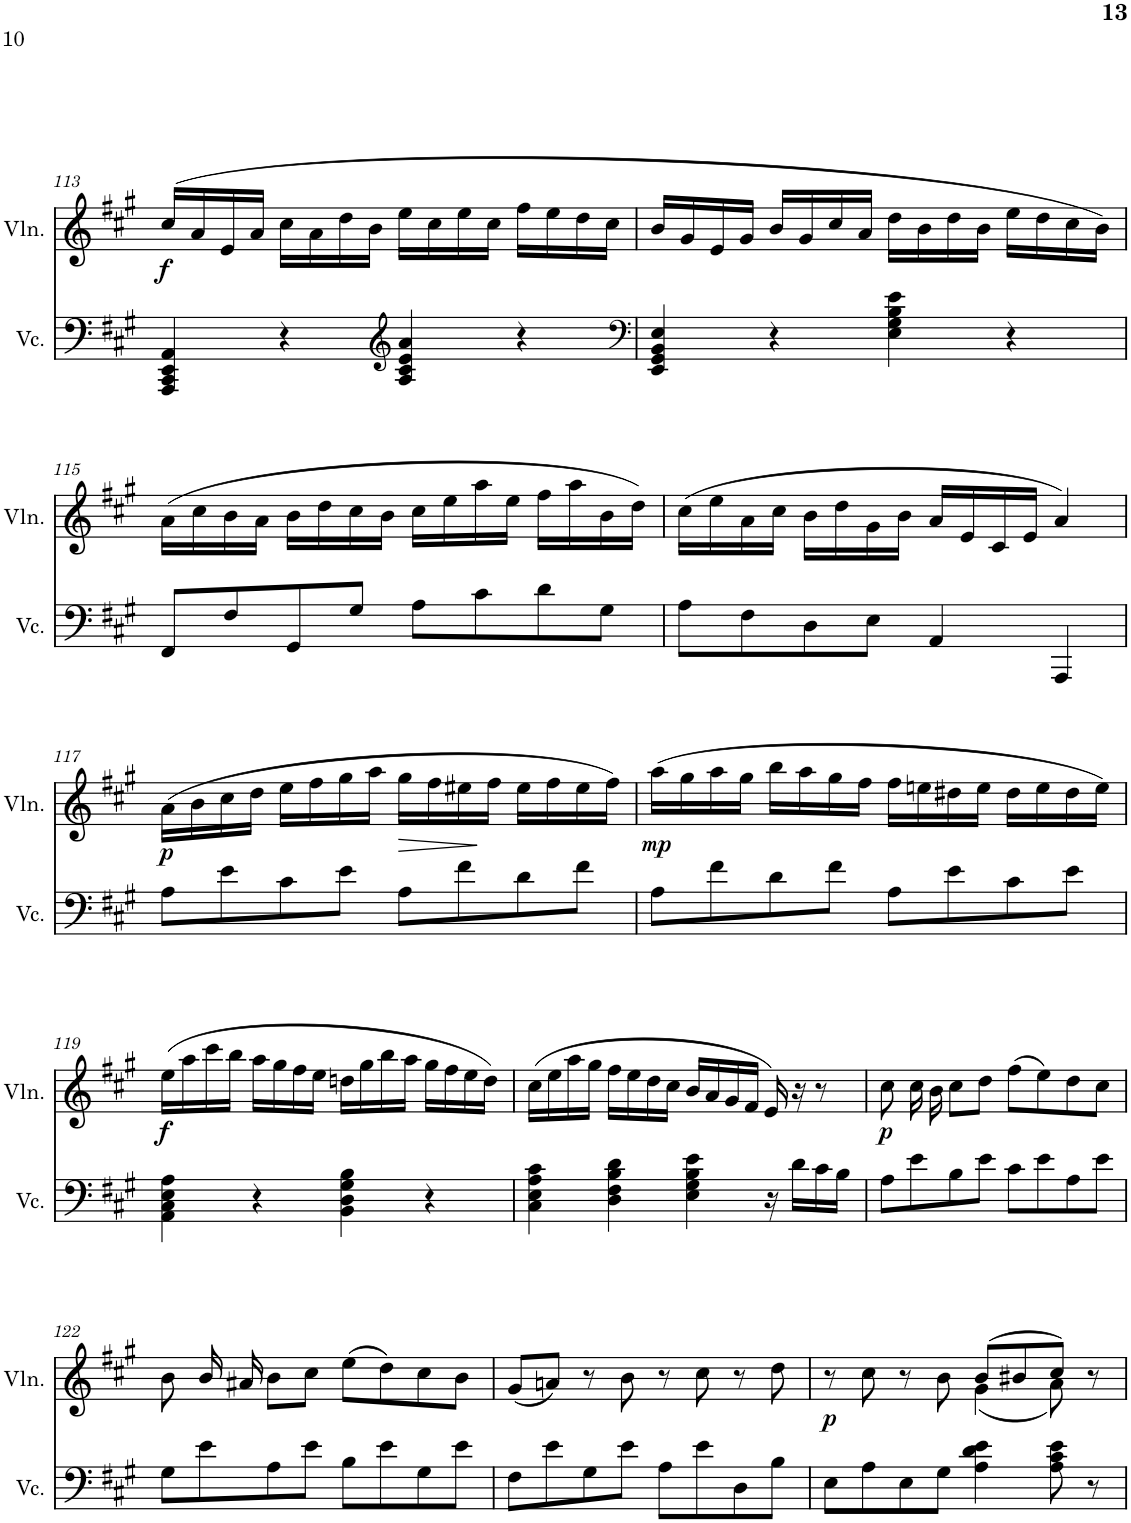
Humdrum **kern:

**kern	**kern	**dynam
*part2	*part1	*part1
*staff2	*staff1	*staff1
*I"大提琴	*I"小提琴	*
!!LO:PB:g=z
*clefF4	*clefG2	*
*k[f#c#g#]	*k[f#c#g#]	*
*A:	*A:	*
*M4/4	*M4/4	*
*met(c)	*met(c)	*
=113	=113	=113
!	!	!LO:DY:b
4AAA/ 4CC#/ 4EE/ 4AA/	(16cc#/LL	f
.	16a/	.
.	16e/	.
.	16a/JJ	.
4r	16cc#\LL	.
.	16a\	.
.	16dd\	.
.	16b\JJ	.
*clefG2	*	*
4A/ 4c#/ 4e/ 4a/	16ee\LL	.
.	16cc#\	.
.	16ee\	.
.	16cc#\JJ	.
4r	16ff#\LL	.
.	16ee\	.
.	16dd\	.
.	16cc#\JJ	.
=114	=114	=114
*clefF4	*	*
4EE/ 4GG#/ 4BB/ 4E/	16b/LL	.
.	16g#/	.
.	16e/	.
.	16g#/JJ	.
4r	16b/LL	.
.	16g#/	.
.	16cc#/	.
.	16a/JJ	.
4E\ 4G#\ 4B\ 4e\	16dd\LL	.
.	16b\	.
.	16dd\	.
.	16b\JJ	.
4r	16ee\LL	.
.	16dd\	.
.	16cc#\	.
.	16b\JJ)	.
!!LO:LB:g=z
=115	=115	=115
8FF#/L	(16a\LL	.
.	16cc#\	.
8F#/	16b\	.
.	16a\JJ	.
8GG#/	16b\LL	.
.	16dd\	.
8G#/J	16cc#\	.
.	16b\JJ	.
8A\L	16cc#\LL	.
.	16ee\	.
8c#\	16aa\	.
.	16ee\JJ	.
8d\	16ff#\LL	.
.	16aa\	.
8G#\J	16b\	.
.	16dd\JJ)	.
=116	=116	=116
8A\L	(16cc#\LL	.
.	16ee\	.
8F#\	16a\	.
.	16cc#\JJ	.
8D\	16b\LL	.
.	16dd\	.
8E\J	16g#\	.
.	16b\JJ	.
4AA/	16a/LL	.
.	16e/	.
.	16c#/	.
.	16e/JJ	.
4AAA/	4a/)	.
!!LO:LB:g=z
=117	=117	=117
!	!	!LO:DY:b
8A\L	(16a\LL	p
.	16b\	.
8e\	16cc#\	.
.	16dd\JJ	.
8c#\	16ee\LL	.
.	16ff#\	.
8e\J	16gg#\	.
.	16aa\JJ	.
8A\L	16gg#\LL	.
.	16ff#\	.
8f#\	16ee#X\	.
.	16ff#\JJ	.
8d\	16ee#\LL	.
.	16ff#\	.
8f#\J	16ee#\	.
.	16ff#\JJ)	.
=118	=118	=118
!	!	!LO:DY:b
8A\L	(16aa\LL	mp
.	16gg#\	.
8f#\	16aa\	.
.	16gg#\JJ	.
8d\	16bb\LL	.
.	16aa\	.
8f#\J	16gg#\	.
.	16ff#\JJ	.
8A\L	16ff#\LL	.
.	16een\	.
8e\	16dd#X\	.
.	16ee\JJ	.
8c#\	16dd#\LL	.
.	16ee\	.
8e\J	16dd#\	.
.	16ee\JJ)	.
!!LO:LB:g=z
=119	=119	=119
!	!	!LO:DY:b
4AA\ 4C#\ 4E\ 4A\	(16ee\LL	f
.	16aa\	.
.	16ccc#\	.
.	16bb\JJ	.
4r	16aa\LL	.
.	16gg#\	.
.	16ff#\	.
.	16ee\JJ	.
4BB\ 4D\ 4G#\ 4B\	16ddn\LL	.
.	16gg#\	.
.	16bb\	.
.	16aa\JJ	.
4r	16gg#\LL	.
.	16ff#\	.
.	16ee\	.
.	16dd\JJ)	.
=120	=120	=120
4C#\ 4E\ 4A\ 4c#\	(16cc#\LL	.
.	16ee\	.
.	16aa\	.
.	16gg#\JJ	.
4D\ 4F#\ 4B\ 4d\	16ff#\LL	.
.	16ee\	.
.	16dd\	.
.	16cc#\JJ	.
4E\ 4G#\ 4B\ 4e\	16b/LL	.
.	16a/	.
.	16g#/	.
.	16f#/JJ	.
16r	16e/)	.
16d\LL	16r	.
16c#\	8r	.
16B\JJ	.	.
=121	=121	=121
!	!	!LO:DY:b
8A\L	8cc#\	p
8e\	16cc#\	.
.	16b\	.
8B\	8cc#\L	.
8e\J	8dd\J	.
8c#\L	(8ff#\L	.
8e\	8ee\)	.
8A\	8dd\	.
8e\J	8cc#\J	.
!!LO:LB:g=z
=122	=122	=122
8G#\L	8b\	.
8e\	16b/	.
.	16a#X/	.
8A\	8b\L	.
8e\J	8cc#\J	.
8B\L	(8ee\L	.
8e\	8dd\)	.
8G#\	8cc#\	.
8e\J	8b\J	.
=123	=123	=123
8F#\L	(8g#/L	.
8e\	8an/J)	.
8G#\	8r	.
8e\J	8b\	.
8A\L	8r	.
8e\	8cc#\	.
8D\	8r	.
8B\J	8dd\	.
=124	=124	=124
*	*^	*
!	!	!	!LO:DY:b
8E\L	8r	2ryy	p
8A\	8cc#\	.	.
8E\	8r	.	.
8G#\J	8b\	.	.
4A\ 4d\ 4e\	(8b/L	(4g#\	.
.	8b#X/	.	.
8A\ 8c#\ 8e\	8cc#/J)	8a\)	.
8r	8r	8ryy	.
*	*v	*v	*
=	=	=
*-	*-	*-
